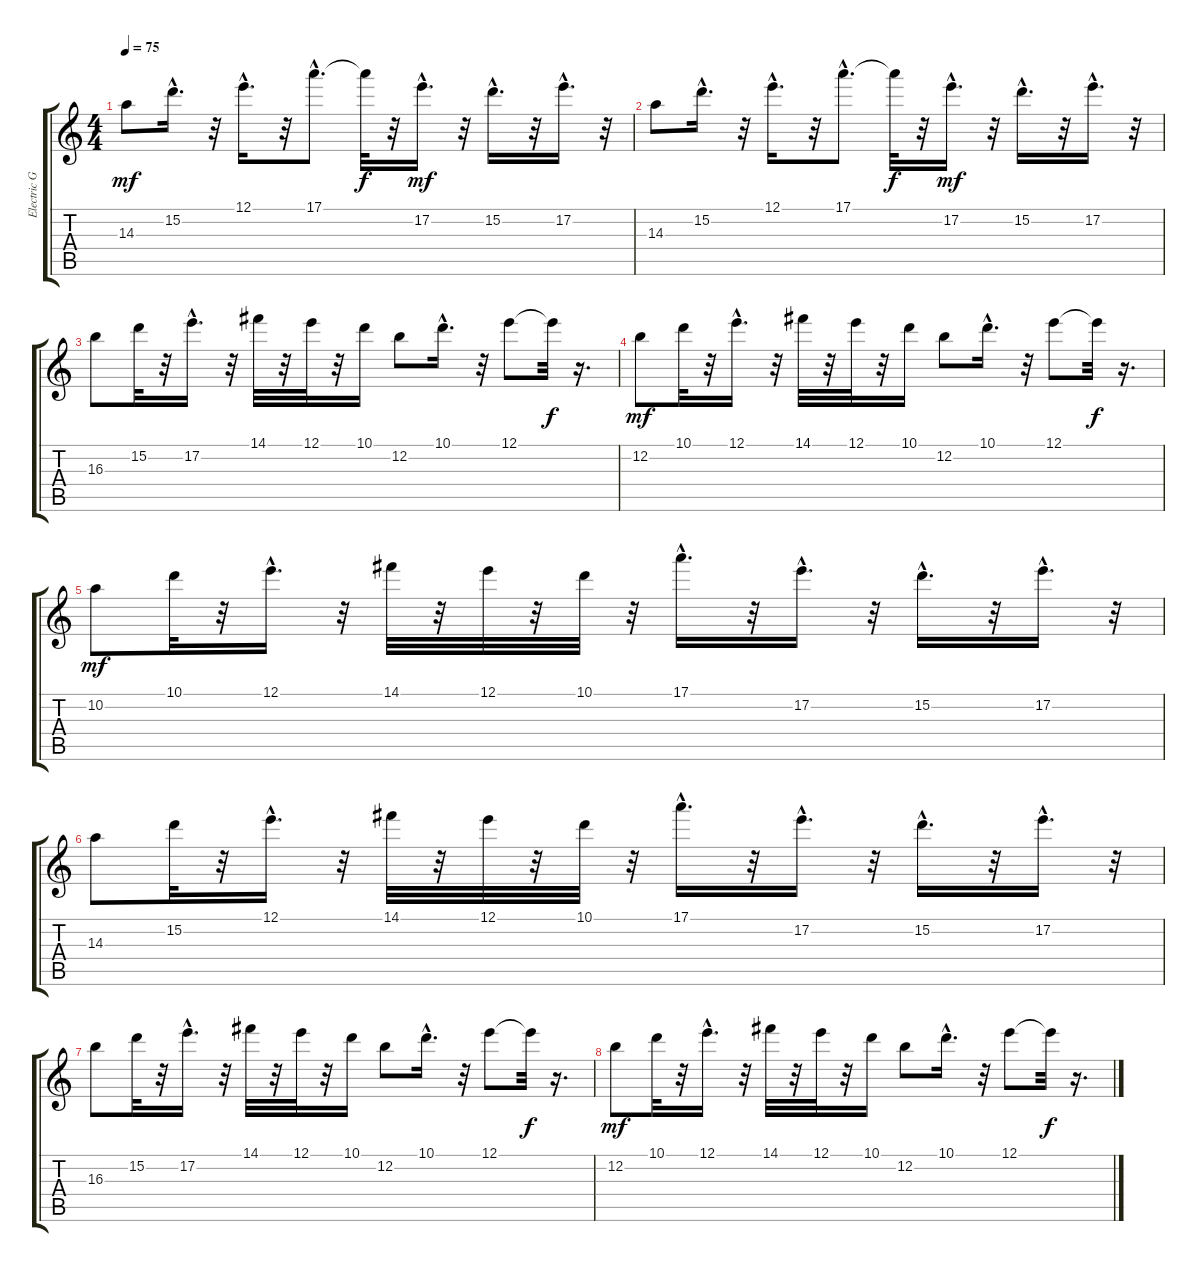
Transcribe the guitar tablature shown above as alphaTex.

\track ("Electric Guitar 3" "Electric G") {instrument overdrivenguitar}
\staff {score tabs}
\tuning (E4 B3 G3 D3 A2 E2) {hide}
\ts (4 4)
\tempo 75
\clef g2
\ks c
14.3.8{dy mf} 15.2{hac}.16{d} r.32 12.1{hac}.16{d} r.32 17.1{hac}.8{d} 17.1{t}.32{dy f} r.32 17.2{hac}.16{d dy mf} r.32 15.2{hac}.16{d} r.32 17.2{hac}.16{d} r.32 |
14.3.8 15.2{hac}.16{d} r.32 12.1{hac}.16{d} r.32 17.1{hac}.8{d} 17.1{t}.32{dy f} r.32 17.2{hac}.16{d dy mf} r.32 15.2{hac}.16{d} r.32 17.2{hac}.16{d} r.32 |
16.3.8 15.2.32 r.32 17.2{hac}.16{d} r.32 14.1.32 r.32 12.1.32 r.32 10.1.16 12.2.8 10.1{hac}.16{d} r.32 12.1.8 12.1{t}.32{dy f} r.16{d} |
12.2.8{dy mf} 10.1.32 r.32 12.1{hac}.16{d} r.32 14.1.32 r.32 12.1.32 r.32 10.1.16 12.2.8 10.1{hac}.16{d} r.32 12.1.8 12.1{t}.32{dy f} r.16{d} |
10.2.8{dy mf} 10.1.32 r.32 12.1{hac}.16{d} r.32 14.1.32 r.32 12.1.32 r.32 10.1.32 r.32 17.1{hac}.16{d} r.32 17.2{hac}.16{d} r.32 15.2{hac}.16{d} r.32 17.2{hac}.16{d} r.32 |
14.3.8 15.2.32 r.32 12.1{hac}.16{d} r.32 14.1.32 r.32 12.1.32 r.32 10.1.32 r.32 17.1{hac}.16{d} r.32 17.2{hac}.16{d} r.32 15.2{hac}.16{d} r.32 17.2{hac}.16{d} r.32 |
16.3.8 15.2.32 r.32 17.2{hac}.16{d} r.32 14.1.32 r.32 12.1.32 r.32 10.1.16 12.2.8 10.1{hac}.16{d} r.32 12.1.8 12.1{t}.32{dy f} r.16{d} |
12.2.8{dy mf} 10.1.32 r.32 12.1{hac}.16{d} r.32 14.1.32 r.32 12.1.32 r.32 10.1.16 12.2.8 10.1{hac}.16{d} r.32 12.1.8 12.1{t}.32{dy f} r.16{d}
